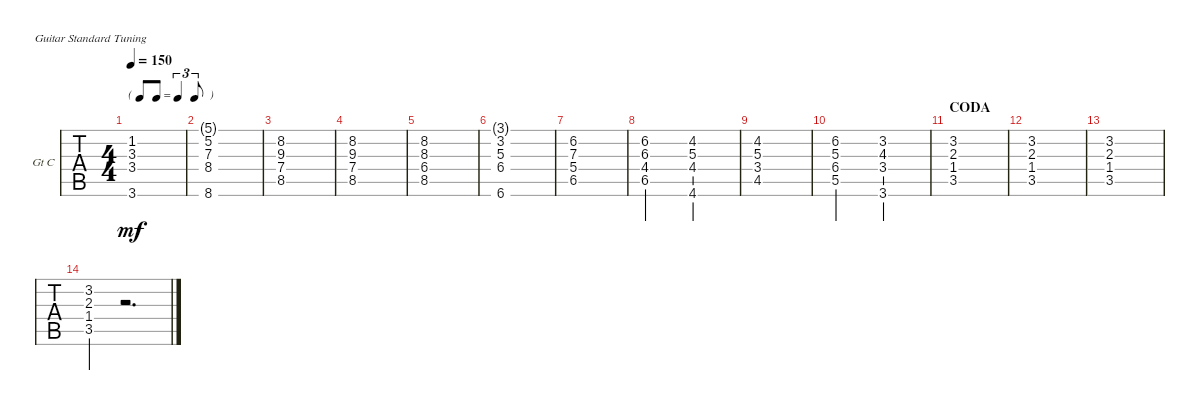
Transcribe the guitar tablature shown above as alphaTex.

\defaultSystemsLayout 4
\bracketExtendMode nobrackets
\firstSystemTrackNameOrientation horizontal
\otherSystemsTrackNameOrientation horizontal
\chordDiagramsInScore
\track ("Guitar Chords" "Gt C") {instrument acousticguitarsteel}
\staff {tabs}
\tuning (E4 B3 G3 D3 A2 E2)
\ts (4 4)
\tf triplet8th
\tempo 150
\clef g2
\ks cminor
(3.6 3.4 3.3 1.2).1{dy mf} |
(8.6 8.4 7.3 5.2 5.1{g}).1 |
(8.5 7.4 9.3 8.2).1 |
(8.5 7.4 9.3 8.2).1 |
(8.5 6.4 8.3 8.2).1 |
(6.6 6.4 5.3 3.2 3.1{g}).1 |
(6.5 5.4 7.3 6.2).1 |
(6.5 4.4 6.3 6.2).2 (4.6 4.4 5.3 4.2).2 |
(4.5 3.4 5.3 4.2).1 |
(5.5 6.4 5.3 6.2).2 (3.6 3.4 4.3 3.2).2 |
\section ("" "CODA")
(3.5 1.4 2.3 3.2).1 |
(3.5 1.4 2.3 3.2).1 |
(3.5 1.4 2.3 3.2).1 |
(3.5 1.4 2.3 3.2).4 r.2{d}
